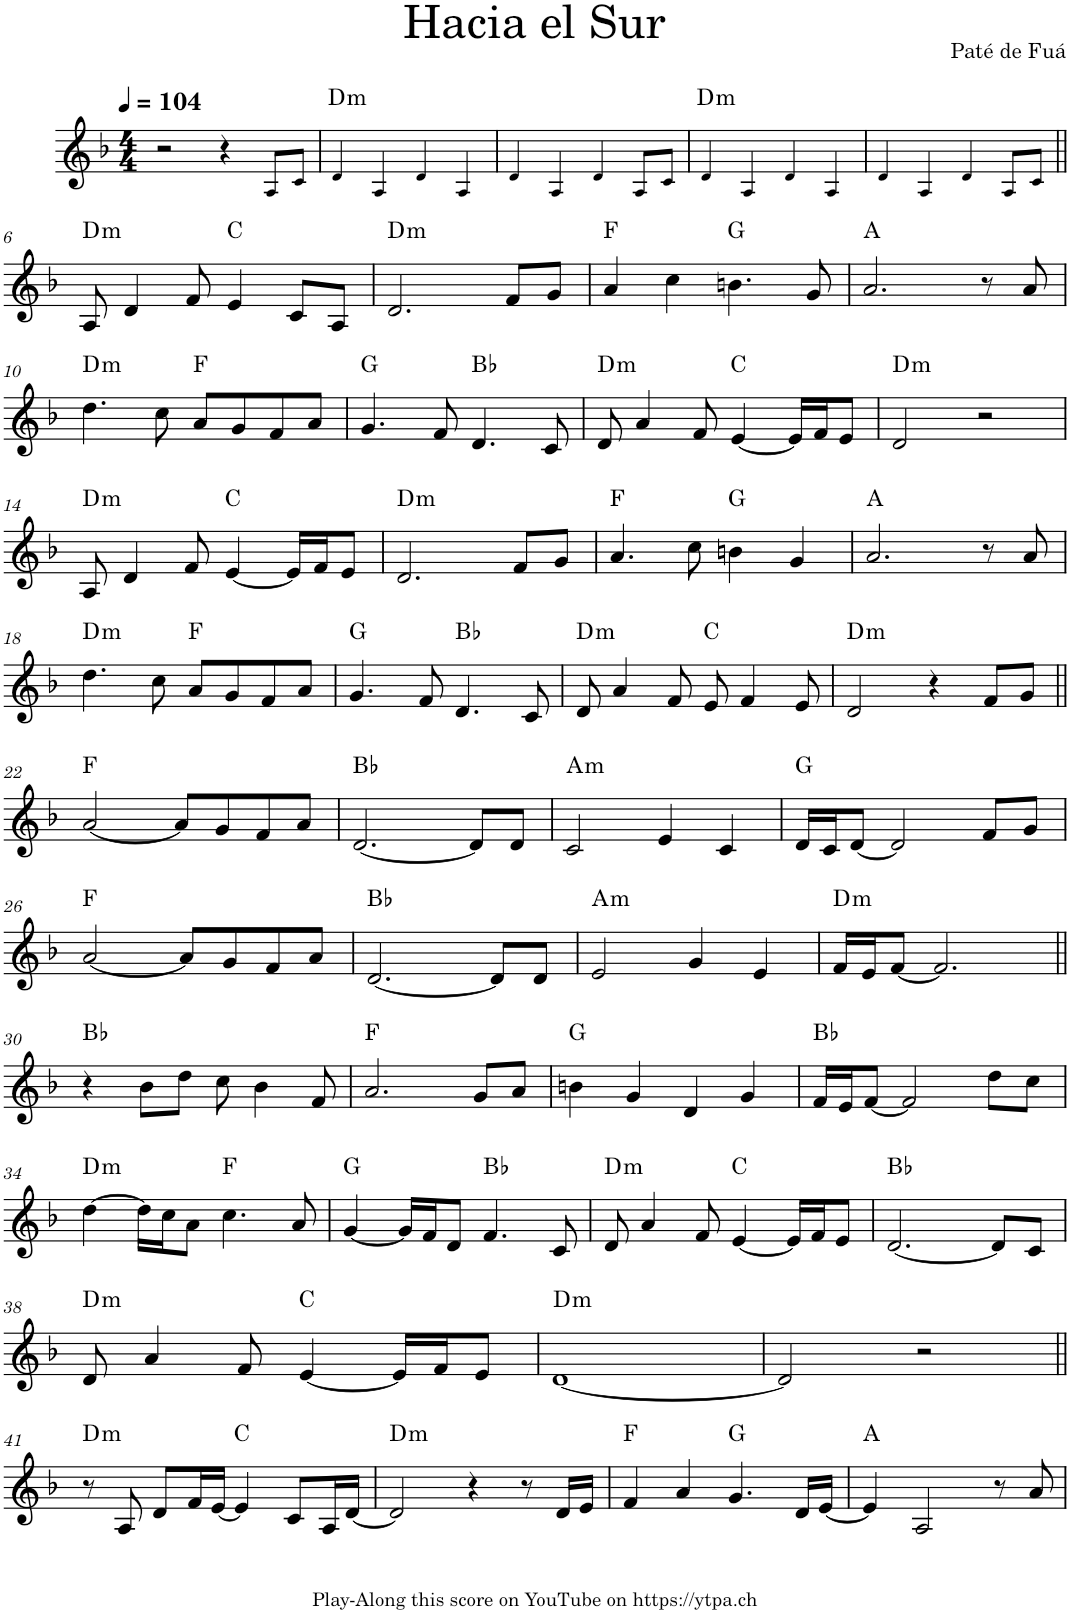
**kern	**harte
*part1	*part1
*staff1	*
*I"Piano	*
*I'Pno.	*
*clefG2	*
*k[b-]	*
*M4/4	*
*MM104	*
=1	=1
2r	.
4r	.
8A!/L	.
8c!/J	.
=2	=2
!	!LO:H:kt=m
4d!/	D:min
4A!/	.
4d!/	.
4A!/	.
=3	=3
4d!/	.
4A!/	.
4d!/	.
8A!/L	.
8c!/J	.
=4	=4
!	!LO:H:kt=m
4d!/	D:min
4A!/	.
4d!/	.
4A!/	.
=5	=5
4d!/	.
4A!/	.
4d!/	.
8A!/L	.
8c!/J	.
!!LO:LB:g=z
=6||	=6||
!	!LO:H:kt=m
8A/	D:min
4d/	.
8f/	.
4e/	C:maj
8c/L	.
8A/J	.
=7	=7
!	!LO:H:kt=m
2.d/	D:min
8f/L	.
8g/J	.
=8	=8
4a/	F:maj
4cc\	.
4.bn\	G:maj
8g/	.
=9	=9
2.a/	A:maj
8r	.
8a/	.
!!LO:LB:g=z
=10	=10
!	!LO:H:kt=m
4.dd\	D:min
8cc\	.
8a/L	F:maj
8g/	.
8f/	.
8a/J	.
=11	=11
4.g/	G:maj
8f/	.
4.d/	Bb:maj
8c/	.
=12	=12
!	!LO:H:kt=m
8d/	D:min
4a/	.
8f/	.
[4e/	C:maj
16e/LL]	.
16f/J	.
8e/J	.
=13	=13
!	!LO:H:kt=m
2d/	D:min
2r	.
!!LO:LB:g=z
=14	=14
!	!LO:H:kt=m
8A/	D:min
4d/	.
8f/	.
[4e/	C:maj
16e/LL]	.
16f/J	.
8e/J	.
=15	=15
!	!LO:H:kt=m
2.d/	D:min
8f/L	.
8g/J	.
=16	=16
4.a/	F:maj
8cc\	.
4bn\	G:maj
4g/	.
=17	=17
2.a/	A:maj
8r	.
8a/	.
!!LO:LB:g=z
=18	=18
!	!LO:H:kt=m
4.dd\	D:min
8cc\	.
8a/L	F:maj
8g/	.
8f/	.
8a/J	.
=19	=19
4.g/	G:maj
8f/	.
4.d/	Bb:maj
8c/	.
=20	=20
!	!LO:H:kt=m
8d/	D:min
4a/	.
8f/	.
8e/	C:maj
4f/	.
8e/	.
=21	=21
!	!LO:H:kt=m
2d/	D:min
4r	.
8f/L	.
8g/J	.
!!LO:LB:g=z
=22||	=22||
[2a/	F:maj
8a/L]	.
8g/	.
8f/	.
8a/J	.
=23	=23
[2.d/	Bb:maj
8d/L]	.
8d/J	.
=24	=24
!	!LO:H:kt=m
2c/	A:min
4e/	.
4c/	.
=25	=25
16d/LL	G:maj
16c/J	.
[8d/J	.
2d/]	.
8f/L	.
8g/J	.
!!LO:LB:g=z
=26	=26
[2a/	F:maj
8a/L]	.
8g/	.
8f/	.
8a/J	.
=27	=27
[2.d/	Bb:maj
8d/L]	.
8d/J	.
=28	=28
!	!LO:H:kt=m
2e/	A:min
4g/	.
4e/	.
=29	=29
!	!LO:H:kt=m
16f/LL	D:min
16e/J	.
[8f/J	.
2.f/]	.
!!LO:LB:g=z
=30||	=30||
4r	Bb:maj
8b-\L	.
8dd\J	.
8cc\	.
4b-\	.
8f/	.
=31	=31
2.a/	F:maj
8g/L	.
8a/J	.
=32	=32
4bn\	G:maj
4g/	.
4d/	.
4g/	.
=33	=33
16f/LL	Bb:maj
16e/J	.
[8f/J	.
2f/]	.
8dd\L	.
8cc\J	.
!!LO:LB:g=z
=34	=34
!	!LO:H:kt=m
[4dd\	D:min
16dd\LL]	.
16cc\J	.
8a\J	.
4.cc\	F:maj
8a/	.
=35	=35
[4g/	G:maj
16g/LL]	.
16f/J	.
8d/J	.
4.f/	Bb:maj
8c/	.
=36	=36
!	!LO:H:kt=m
8d/	D:min
4a/	.
8f/	.
[4e/	C:maj
16e/LL]	.
16f/J	.
8e/J	.
=37	=37
[2.d/	Bb:maj
8d/L]	.
8c/J	.
!!LO:LB:g=z
=38	=38
!	!LO:H:kt=m
8d/	D:min
4a/	.
8f/	.
[4e/	C:maj
16e/LL]	.
16f/J	.
8e/J	.
=39	=39
!	!LO:H:kt=m
[1d	D:min
=40	=40
2d/]	.
2r	.
!!LO:LB:g=z
=41||	=41||
!	!LO:H:kt=m
8r	D:min
8A/	.
8d/L	.
16f/L	.
[16e/JJ	.
4e/]	C:maj
8c/L	.
16A/L	.
[16d/JJ	.
=42	=42
!	!LO:H:kt=m
2d/]	D:min
4r	.
8r	.
16d/LL	.
16e/JJ	.
=43	=43
4f/	F:maj
4a/	.
4.g/	G:maj
16d/LL	.
[16e/JJ	.
=44	=44
4e/]	A:maj
2A/	.
8r	.
8a/	.
=	=
*-	*-
